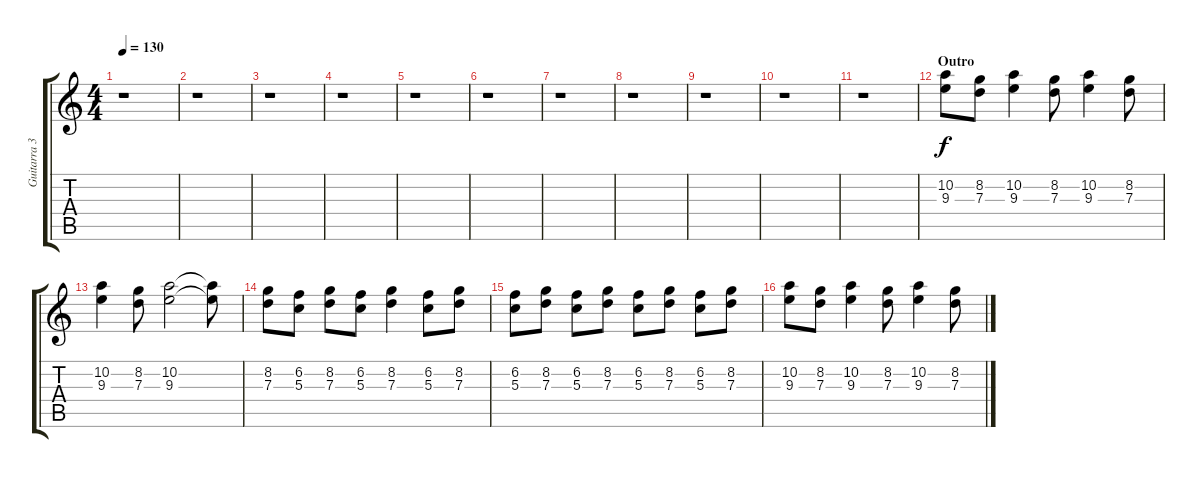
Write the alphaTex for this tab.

\track ("Guitarra 3 (Estudi)" "Guitarra 3") {instrument overdrivenguitar}
\staff {score tabs}
\tuning (E4 B3 G3 D3 A2 E2) {hide}
\ts (4 4)
\tempo 130
\clef g2
\ks c
r.1{dy f} |
r.1 |
r.1 |
r.1 |
r.1 |
r.1 |
r.1 |
r.1 |
r.1 |
r.1 |
r.1 |
\section ("" "Outro")
(10.2 9.3).8 (8.2 7.3).8 (10.2 9.3).4 (8.2 7.3).8 (10.2 9.3).4 (8.2 7.3).8 |
(10.2 9.3).4 (8.2 7.3).8 (10.2 9.3).2 (10.2{t} 9.3{t}).8 |
(8.2 7.3).8 (6.2 5.3).8 (8.2 7.3).8 (6.2 5.3).8 (8.2 7.3).4 (6.2 5.3).8 (8.2 7.3).8 |
(6.2 5.3).8 (8.2 7.3).8 (6.2 5.3).8 (8.2 7.3).8 (6.2 5.3).8 (8.2 7.3).8 (6.2 5.3).8 (8.2 7.3).8 |
(10.2 9.3).8 (8.2 7.3).8 (10.2 9.3).4 (8.2 7.3).8 (10.2 9.3).4 (8.2 7.3).8
